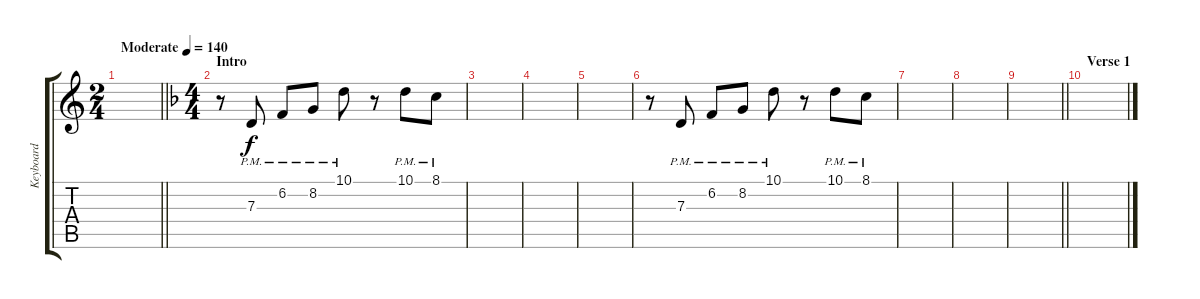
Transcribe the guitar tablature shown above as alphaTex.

\track ("Keyboard" "Keyboard") {instrument lead1square}
\staff {score tabs}
\tuning (E4 B3 G3 D3 A2 E2) {hide}
\ts (2 4)
\tempo (140 "Moderate")
\clef g2
\barLineRight lightlight
\ks c
|
\ts (4 4)
\section ("" "Intro")
\ks f
r.8 7.3{pm}.8 6.2{pm}.8 8.2{pm}.8 10.1{pm}.8 r.8 10.1{pm}.8 8.1{pm}.8 |
|
|
|
r.8 7.3{pm}.8 6.2{pm}.8 8.2{pm}.8 10.1{pm}.8 r.8 10.1{pm}.8 8.1{pm}.8 |
|
|
\barLineRight lightlight
|
\section ("" "Verse 1")
